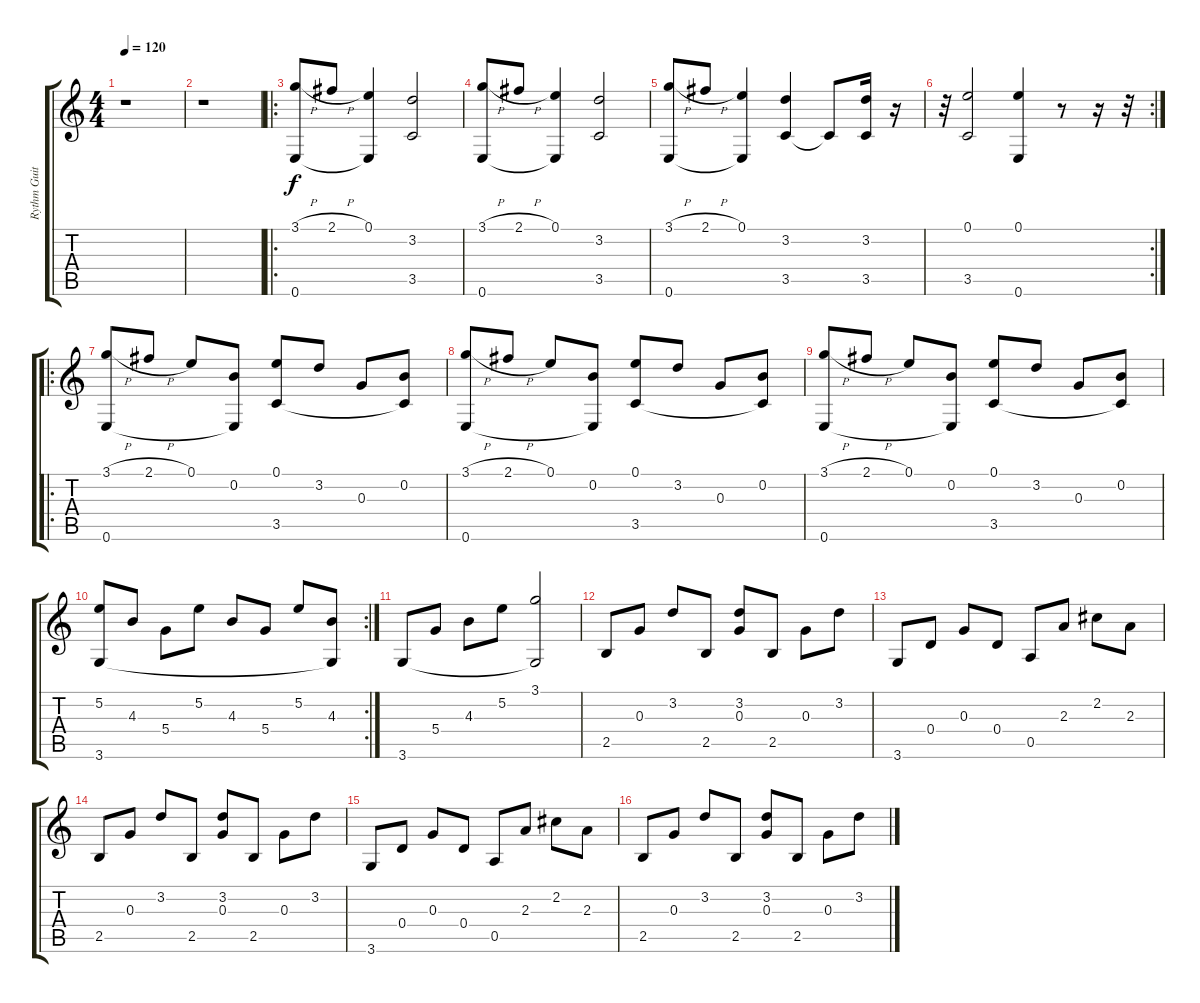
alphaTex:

\track ("Rythm Guitar" "Rythm Guit") {instrument acousticguitarsteel}
\staff {score tabs}
\tuning (E4 B3 G3 D3 A2 E2) {hide}
\ts (4 4)
\tempo 120
\clef g2
\ks c
r.1{dy f instrument acousticguitarsteel} |
r.1 |
\ro
(3.1{h} 0.6).8 2.1{h}.8 (0.1 0.6{t}).4 (3.2 3.5).2 |
(3.1{h} 0.6).8 2.1{h}.8 (0.1 0.6{t}).4 (3.2 3.5).2 |
(3.1{h} 0.6).8 2.1{h}.8 (0.1 0.6{t}).4 (3.2 3.5).4 3.5{t}.8 (3.2 3.5).16 r.16 |
\rc 2
r.32 (0.1 3.5).2 (0.1 0.6).4 r.8 r.16 r.32 |
\ro
(3.1{h} 0.6).8 2.1{h}.8 0.1.8 (0.2 0.6{t}).8 (0.1 3.5).8 3.2.8 0.3.8 (0.2 3.5{t}).8 |
(3.1{h} 0.6).8 2.1{h}.8 0.1.8 (0.2 0.6{t}).8 (0.1 3.5).8 3.2.8 0.3.8 (0.2 3.5{t}).8 |
(3.1{h} 0.6).8 2.1{h}.8 0.1.8 (0.2 0.6{t}).8 (0.1 3.5).8 3.2.8 0.3.8 (0.2 3.5{t}).8 |
\rc 2
(5.2 3.6).8 4.3.8 5.4.8 5.2.8 4.3.8 5.4.8 5.2.8 (4.3 3.6{t}).8 |
3.6.8 5.4.8 4.3.8 5.2.8 (3.1 3.6{t}).2 |
2.5.8 0.3.8 3.2.8 2.5.8 (3.2 0.3).8 2.5.8 0.3.8 3.2.8 |
3.6.8 0.4.8 0.3.8 0.4.8 0.5.8 2.3.8 2.2.8 2.3.8 |
2.5.8 0.3.8 3.2.8 2.5.8 (3.2 0.3).8 2.5.8 0.3.8 3.2.8 |
3.6.8 0.4.8 0.3.8 0.4.8 0.5.8 2.3.8 2.2.8 2.3.8 |
2.5.8 0.3.8 3.2.8 2.5.8 (3.2 0.3).8 2.5.8 0.3.8 3.2.8
